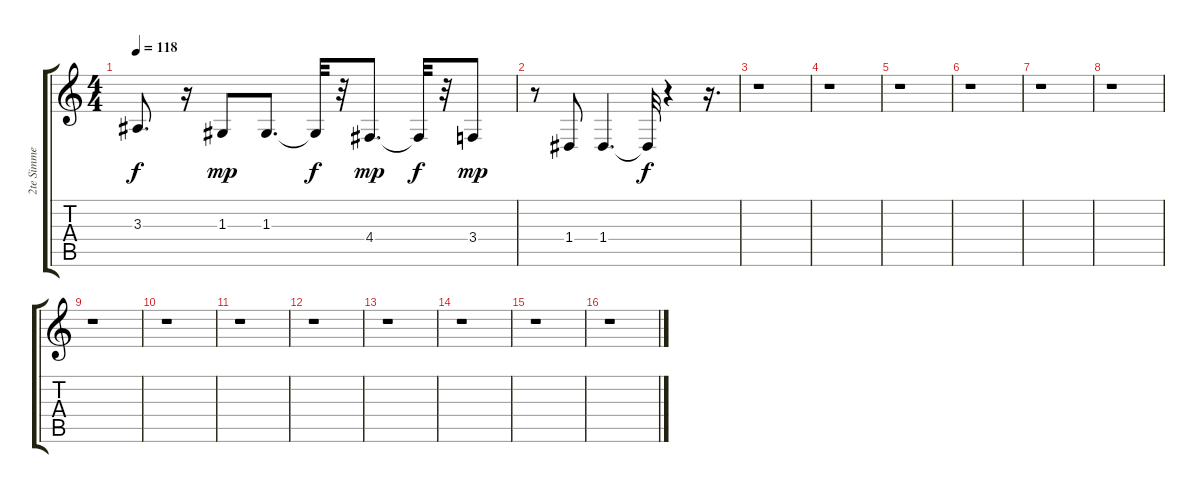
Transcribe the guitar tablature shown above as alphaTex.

\track ("2te Simme" "2te Simme") {instrument tuba}
\staff {score tabs}
\tuning (E4 B3 G3 D3 A2 E2) {hide}
\ts (4 4)
\tempo 118
\clef g2
\ks c
3.3{t}.8{d dy f} r.16 1.3.8{dy mp} 1.3.8{d} 1.3{t}.32{dy f} r.32 4.4.8{d dy mp} 4.4{t}.32{dy f} r.32 3.4.8{dy mp} |
r.8 1.4.8 1.4.4{d} 1.4{t}.32{dy f} r.4 r.16{d} |
r.1 |
r.1 |
r.1 |
r.1 |
r.1 |
r.1 |
r.1 |
r.1 |
r.1 |
r.1 |
r.1 |
r.1 |
r.1 |
r.1
